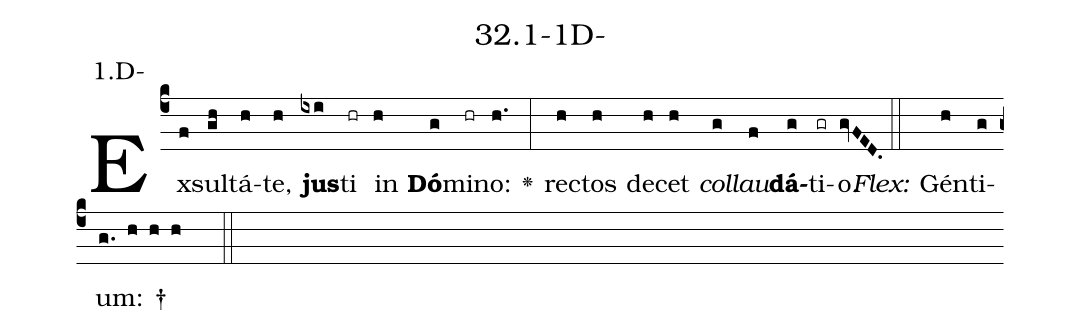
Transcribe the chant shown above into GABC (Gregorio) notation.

name: 32.1-1D-;
annotation: 1.D-;
%%
(c4)Ex(f)sul(gh)tá(h)te,(h) <b>jus</b>(ixi)ti(hr) in(h) <b>Dó</b>(g)mi(hr)no:(h.) <v>\greheightstar</v>(:) rec(h)tos(h) de(h)cet(h) <i>col</i>(g)<i>lau</i>(f)<b>dá</b>(g)ti(gr)o.(gvFED.) (::)
<i>Flex:</i>()  Gén(h)ti(g)um: †(g. h h h  ::)

%E(h) u(h) o(g) u(f) a(g) e.(gvFED.) (::)
